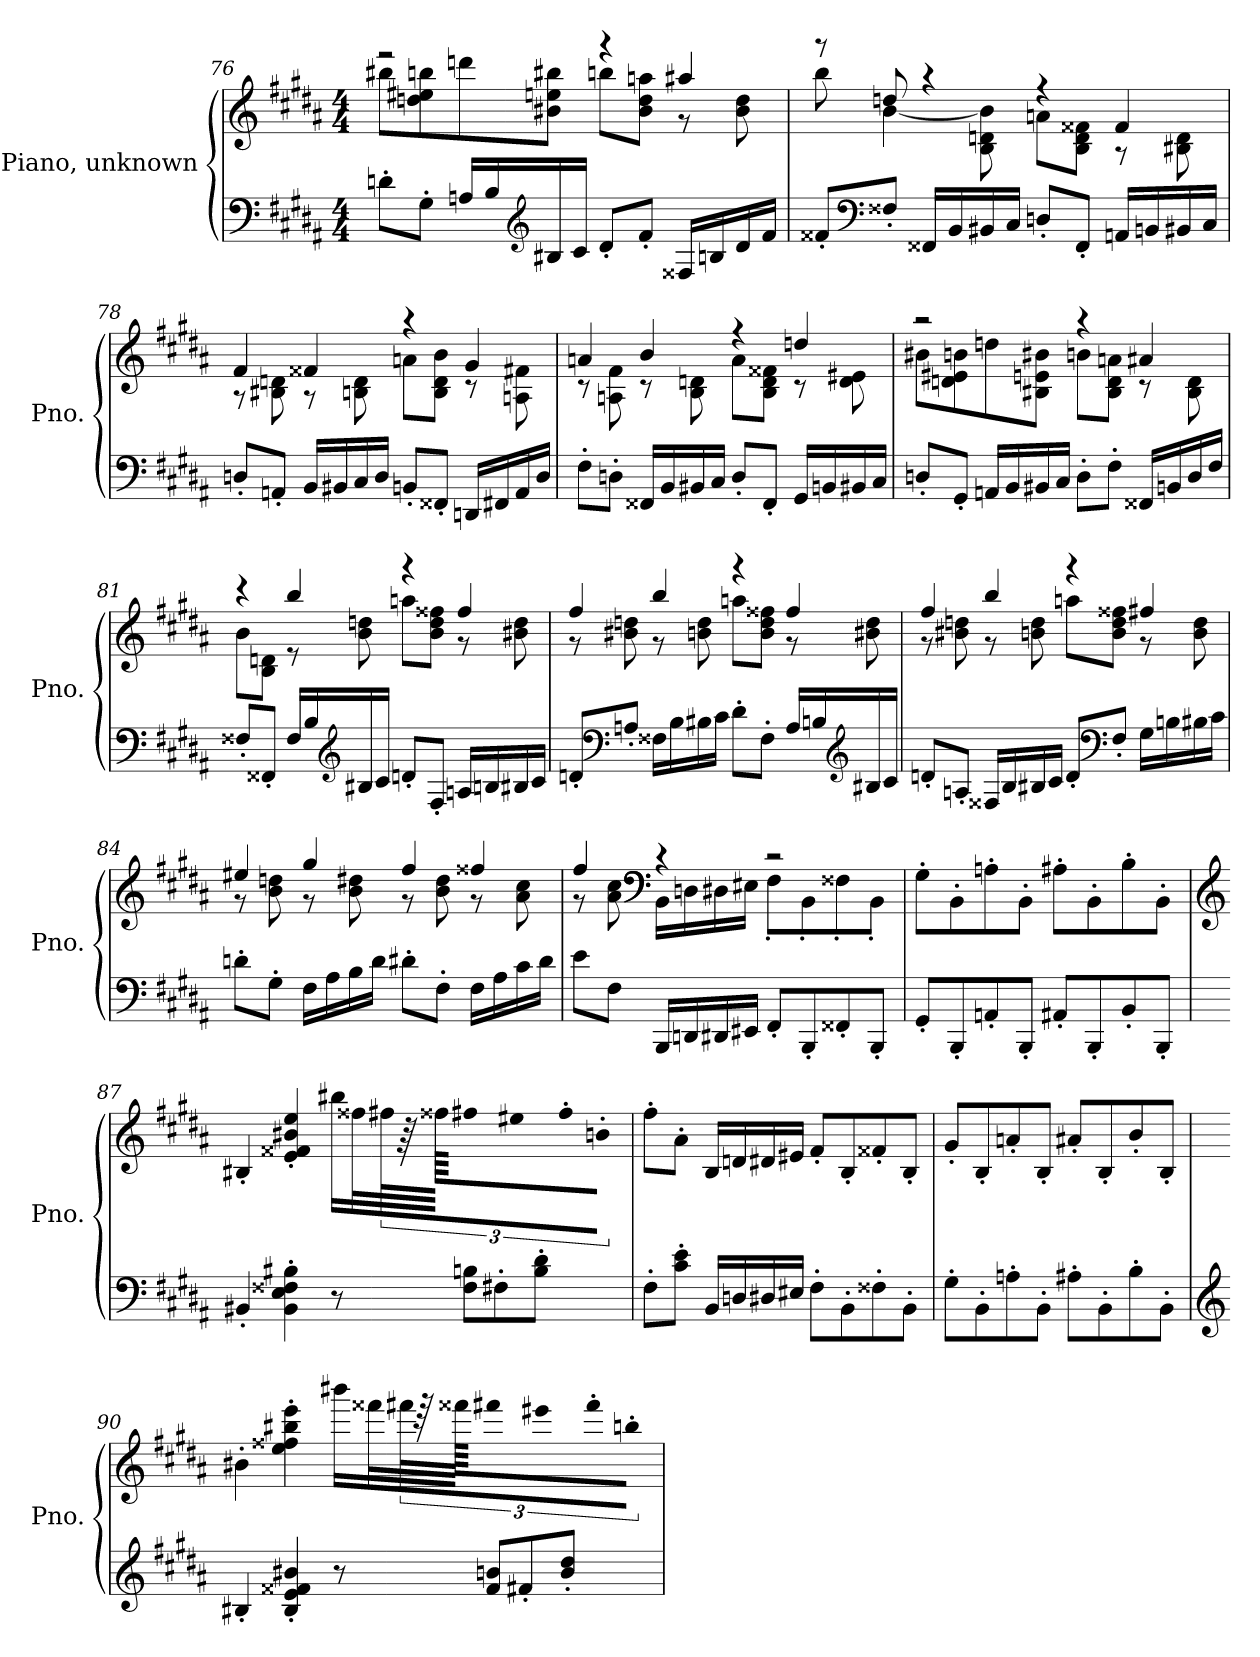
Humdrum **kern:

**kern	**kern
*part1	*part1
*staff2	*staff1
*I"Piano, unknown	*
*I'Pno.	*
*clefF4	*clefG2
*k[f#c#g#d#a#]	*k[f#c#g#d#a#]
*M4/4	*M4/4
=76	=76
*	*^
8dn'\L	2r	8bb#X\L
8G#'\J	.	8ddn\ 8ee#X\ 8bbn\
16An/LL	.	8dddn\
16B/	.	.
*clefG2	*	*
16B#X/	.	8b#X\ 8een\ 8bb#X\J
16c#/JJ	.	.
8d'/L	4r	8bbn\L
8f#'/J	.	8b#\ 8dd\ 8aan\J
16F##X/LL	4aa#X/	8r
16Bn/	.	.
16d/	.	8b#\ 8dd\
16f#/JJ	.	.
!!LO:LB:g=z	!!
=77	=77	=77
8f##X'/L	8r	8bb\
*clefF4	*	*
8F##X'/J	8ddn/	[4b\
16FF##X/LL	4r	.
16BB/	.	.
16BB#X/	.	8B\ 8dn\ 8b\]
16C#/JJ	.	.
8Dn'/L	4r	8an\L
8FF##'/J	.	8B\ 8d\ 8f##X\J
16AAn/LL	4f##/	8r
16BBn/	.	.
16BB#X/	.	8B#X\ 8d\
16C#/JJ	.	.
=78	=78	=78
8Dn'/L	4f#/	8r
8AAn'/J	.	8B#X\ 8dn\
16BB/LL	4f##X/	8r
16BB#X/	.	.
16C#/	.	8Bn\ 8d\
16D/JJ	.	.
8BBn'/L	4r	8an\L
8FF##X'/J	.	8B\ 8d\ 8b\J
16DDn/LL	4g#/	8r
16FF#X/	.	.
16AA/	.	8An\ 8f#X\
16D/JJ	.	.
!!LO:LB:g=z	!!
=79	=79	=79
8F#'\L	4an/	8r
8Dn'\J	.	8An\ 8f#\
16FF##X/LL	4b/	8r
16BB/	.	.
16BB#X/	.	8B\ 8dn\
16C#/JJ	.	.
8D'/L	4r	8a\L
8FF##'/J	.	8B\ 8d\ 8f##X\J
16GG#/LL	4ddn/	8r
16BBn/	.	.
16BB#X/	.	8d\ 8e#X\
16C#/JJ	.	.
=80	=80	=80
8Dn'/L	2r	8b#X\L
8GG#'/J	.	8dn\ 8e#X\ 8bn\
16AAn/LL	.	8ddn\
16BB/	.	.
16BB#X/	.	8B#X\ 8en\ 8b#X\J
16C#/JJ	.	.
8D'\L	4r	8bn\L
8F#'\J	.	8B#\ 8d\ 8an\J
16FF##X/LL	4a#X/	8r
16BBn/	.	.
16D/	.	8B#\ 8d\
16F#/JJ	.	.
!!LO:PB:g=z	!!
=81	=81	=81
8F##X'/L	4r	8b\L
8FF##X'/J	.	8B\ 8dn\J
16F##/LL	4bb/	8r
16B/	.	.
*clefG2	*	*
16B#X/	.	8b\ 8ddn\
16c#/JJ	.	.
8dn'/L	4r	8aan\L
8F##'/J	.	8b\ 8dd\ 8ff##X\J
16An/LL	4ff##/	8r
16Bn/	.	.
16B#X/	.	8b#X\ 8dd\
16c#/JJ	.	.
=82	=82	=82
8dn'/L	4ff#/	8r
*clefF4	*	*
8An'/J	.	8b#X\ 8ddn\
16F##X\LL	4bb/	8r
16B\	.	.
16B#X\	.	8bn\ 8dd\
16c#\JJ	.	.
8d'\L	4r	8aan\L
8F##'\J	.	8b\ 8dd\ 8ff##X\J
16A/LL	4ff##/	8r
16Bn/	.	.
*clefG2	*	*
16B#X/	.	8b#X\ 8dd\
16c#/JJ	.	.
!!LO:LB:g=z	!!
=83	=83	=83
8dn'/L	4ff#/	8r
8An'/J	.	8b#X\ 8ddn\
16F##X/LL	4bb/	8r
16B/	.	.
16B#X/	.	8bn\ 8dd\
16c#/JJ	.	.
8d'/L	4r	8aan\L
*clefF4	*	*
8F##'/J	.	8b\ 8dd\ 8ff##X\J
16G#\LL	4ff#X/	8r
16Bn\	.	.
16B#X\	.	8b\ 8dd\
16c#\JJ	.	.
=84	=84	=84
8dn'\L	4ee#X/	8r
8G#'\J	.	8b\ 8ddn\
16F#\LL	4gg#/	8r
16A#\	.	.
16B\	.	8b\ 8dd#X\
16d\JJ	.	.
8d#X'\L	4ff#/	8r
8F#'\J	.	8b\ 8dd#\
16F#\LL	4ff##X/	8r
16A#\	.	.
16c#\	.	8a#\ 8cc#\
16d#\JJ	.	.
!!LO:LB:g=z	!!
=85	=85	=85
8e\L	4ff#/	8r
8F#\J	.	8a#\ 8cc#\
*	*clefF4	*
16BBB/LL	4r	16BB\LL
16DDn/	.	16Dn\
16DD#X/	.	16D#X\
16EE#X/JJ	.	16E#X\JJ
8FF#'/L	2r	8F#'\L
8BBB'/	.	8BB'\
8FF##X'/	.	8F##X'\
8BBB'/J	.	8BB'\J
*	*v	*v
=86	=86
8GG#'/L	8G#'\L
8BBB'/	8BB'\
8AAn'/	8An'\
8BBB'/J	8BB'\J
8AA#X'/L	8A#X'\L
8BBB'/	8BB'\
8BB'/	8B'\
8BBB'/J	8BB'\J
!!LO:LB:g=z
=87	=87
*	*clefG2
4BB#X'/	4B#X'/
4BB#\' 4E\' 4F##X\' 4B#X\'	4e/' 4f##X/' 4b#X/' 4ee/'
8r	16bb#X\LL
.	32ff##X\L
.	96ff#X\JJJk
.	96r
.	96ff##X\KKLL
8F##\ 8Bn\L	16ff#X\
.	16ee#X\J
8F#X'\	8ff#'\
8B\' 8d#\'J	8bn'\J
=88	=88
8F#'\L	8ff#'\L
8c#\' 8e\'J	8a#'\J
16BB/LL	16B/LL
16Dn/	16dn/
16D#X/	16d#X/
16E#X/JJ	16e#X/JJ
8F#'\L	8f#'/L
8BB'\	8B'/
8F##X'\	8f##X'/
8BB'\J	8B'/J
!!LO:LB:g=z
=89	=89
8G#'\L	8g#'/L
8BB'\	8B'/
8An'\	8an'/
8BB'\J	8B'/J
8A#X'\L	8a#X'/L
8BB'\	8B'/
8B'\	8b'/
8BB'\J	8B'/J
=90	=90
*clefG2	*
4B#X'/	4b#X'\
4B#/' 4e/' 4f##X/' 4b#X/'	4ee\' 4ff##X\' 4bb#X\' 4eee\'
8r	16bbb#X\LL
.	32fff##X\L
.	96fff#X\JJJk
.	96r
.	96fff##X\KKLL
8f##/ 8bn/L	16fff#X\
.	16eee#X\J
8f#X'/	8fff#'\
8b/' 8dd#/'J	8bbn'\J
=	=
*-	*-
